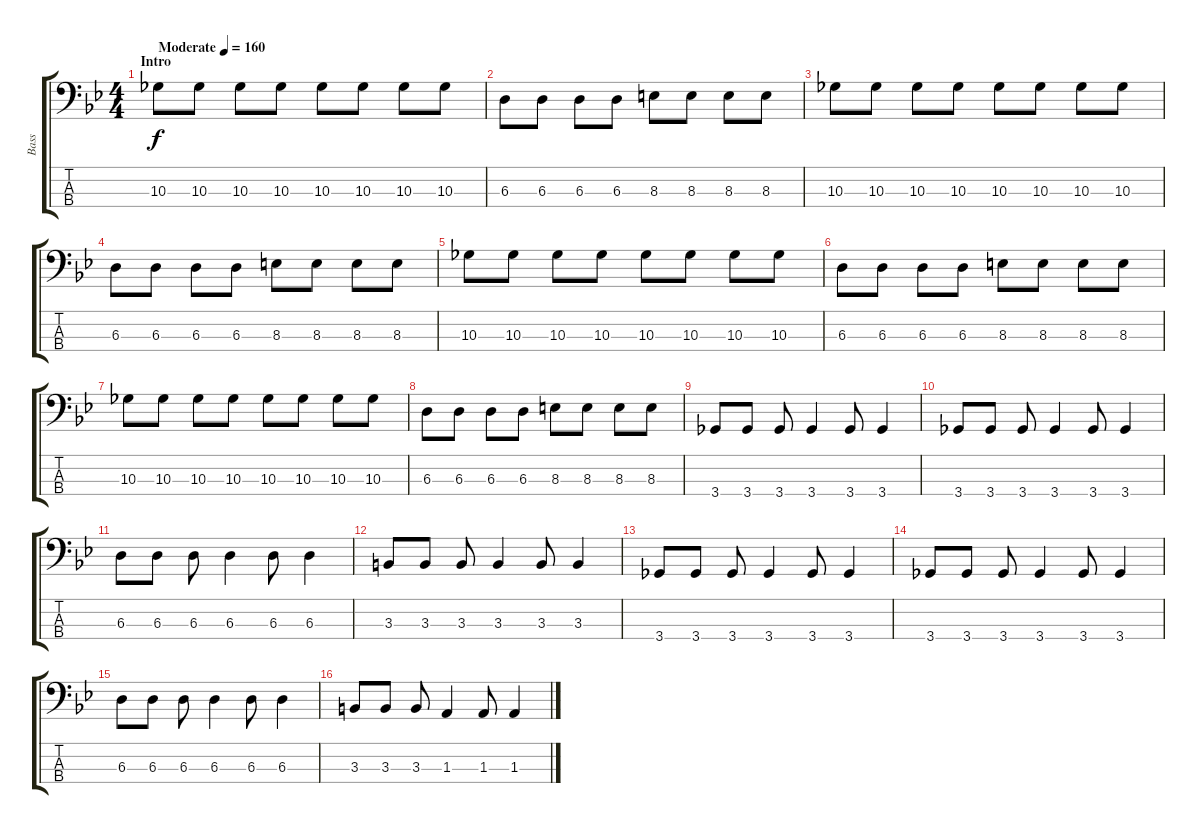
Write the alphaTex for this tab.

\track ("Bass" "Bass") {instrument electricbassfinger}
\staff {score tabs}
\tuning (Gb2 Db2 Ab1 Eb1) {hide}
\ts (4 4)
\section ("" "Intro")
\tempo (160 "Moderate")
\clef f4
\ks bb
10.3.8{dy f instrument electricbassfinger} 10.3.8 10.3.8 10.3.8 10.3.8 10.3.8 10.3.8 10.3.8 |
6.3.8 6.3.8 6.3.8 6.3.8 8.3.8 8.3.8 8.3.8 8.3.8 |
10.3.8 10.3.8 10.3.8 10.3.8 10.3.8 10.3.8 10.3.8 10.3.8 |
6.3.8 6.3.8 6.3.8 6.3.8 8.3.8 8.3.8 8.3.8 8.3.8 |
10.3.8 10.3.8 10.3.8 10.3.8 10.3.8 10.3.8 10.3.8 10.3.8 |
6.3.8 6.3.8 6.3.8 6.3.8 8.3.8 8.3.8 8.3.8 8.3.8 |
10.3.8 10.3.8 10.3.8 10.3.8 10.3.8 10.3.8 10.3.8 10.3.8 |
6.3.8 6.3.8 6.3.8 6.3.8 8.3.8 8.3.8 8.3.8 8.3.8 |
3.4.8 3.4.8 3.4.8 3.4.4 3.4.8 3.4.4 |
3.4.8 3.4.8 3.4.8 3.4.4 3.4.8 3.4.4 |
6.3.8 6.3.8 6.3.8 6.3.4 6.3.8 6.3.4 |
3.3.8 3.3.8 3.3.8 3.3.4 3.3.8 3.3.4 |
3.4.8 3.4.8 3.4.8 3.4.4 3.4.8 3.4.4 |
3.4.8 3.4.8 3.4.8 3.4.4 3.4.8 3.4.4 |
6.3.8 6.3.8 6.3.8 6.3.4 6.3.8 6.3.4 |
3.3.8 3.3.8 3.3.8 1.3.4 1.3.8 1.3.4
